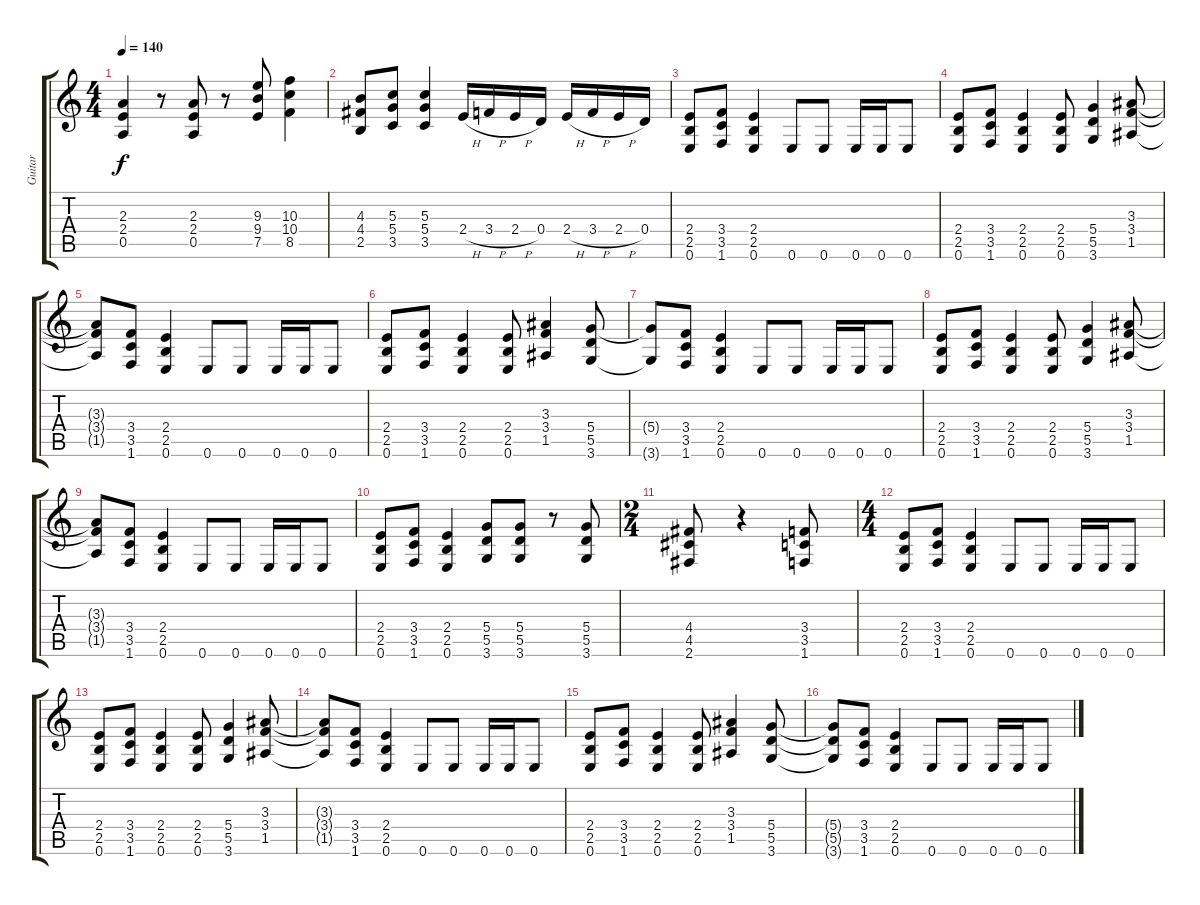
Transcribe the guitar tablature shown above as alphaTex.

\track ("Guitar" "Guitar") {instrument distortionguitar}
\staff {score tabs}
\tuning (E4 B3 G3 D3 A2 E2) {hide}
\ts (4 4)
\tempo 140
\clef g2
\ks c
(2.3 2.4 0.5).4{dy f} r.8 (2.3 2.4 0.5).8 r.8 (9.3 9.4 7.5).8 (10.3 10.4 8.5).4 |
(4.3 4.4 2.5).8 (5.3 5.4 3.5).8 (5.3 5.4 3.5).4 2.4{h}.16 3.4{h}.16 2.4{h}.16 0.4.16 2.4{h}.16 3.4{h}.16 2.4{h}.16 0.4.16 |
(2.4 2.5 0.6).8 (3.4 3.5 1.6).8 (2.4 2.5 0.6).4 0.6.8 0.6.8 0.6.16 0.6.16 0.6.8 |
(2.4 2.5 0.6).8 (3.4 3.5 1.6).8 (2.4 2.5 0.6).4 (2.4 2.5 0.6).8 (5.4 5.5 3.6).4 (3.3 3.4 1.5).8 |
(3.3{t} 3.4{t} 1.5{t}).8 (3.4 3.5 1.6).8 (2.4 2.5 0.6).4 0.6.8 0.6.8 0.6.16 0.6.16 0.6.8 |
(2.4 2.5 0.6).8 (3.4 3.5 1.6).8 (2.4 2.5 0.6).4 (2.4 2.5 0.6).8 (3.3 3.4 1.5).4 (5.4 5.5 3.6).8 |
(5.4{t} 3.6{t}).8 (3.4 3.5 1.6).8 (2.4 2.5 0.6).4 0.6.8 0.6.8 0.6.16 0.6.16 0.6.8 |
(2.4 2.5 0.6).8 (3.4 3.5 1.6).8 (2.4 2.5 0.6).4 (2.4 2.5 0.6).8 (5.4 5.5 3.6).4 (3.3 3.4 1.5).8 |
(3.3{t} 3.4{t} 1.5{t}).8 (3.4 3.5 1.6).8 (2.4 2.5 0.6).4 0.6.8 0.6.8 0.6.16 0.6.16 0.6.8 |
(2.4 2.5 0.6).8 (3.4 3.5 1.6).8 (2.4 2.5 0.6).4 (5.4 5.5 3.6).8 (5.4 5.5 3.6).8 r.8 (5.4 5.5 3.6).8 |
\ts (2 4)
(4.4 4.5 2.6).8 r.4 (3.4 3.5 1.6).8 |
\ts (4 4)
(2.4 2.5 0.6).8 (3.4 3.5 1.6).8 (2.4 2.5 0.6).4 0.6.8 0.6.8 0.6.16 0.6.16 0.6.8 |
(2.4 2.5 0.6).8 (3.4 3.5 1.6).8 (2.4 2.5 0.6).4 (2.4 2.5 0.6).8 (5.4 5.5 3.6).4 (3.3 3.4 1.5).8 |
(3.3{t} 3.4{t} 1.5{t}).8 (3.4 3.5 1.6).8 (2.4 2.5 0.6).4 0.6.8 0.6.8 0.6.16 0.6.16 0.6.8 |
(2.4 2.5 0.6).8 (3.4 3.5 1.6).8 (2.4 2.5 0.6).4 (2.4 2.5 0.6).8 (3.3 3.4 1.5).4 (5.4 5.5 3.6).8 |
(5.4{t} 5.5{t} 3.6{t}).8 (3.4 3.5 1.6).8 (2.4 2.5 0.6).4 0.6.8 0.6.8 0.6.16 0.6.16 0.6.8
